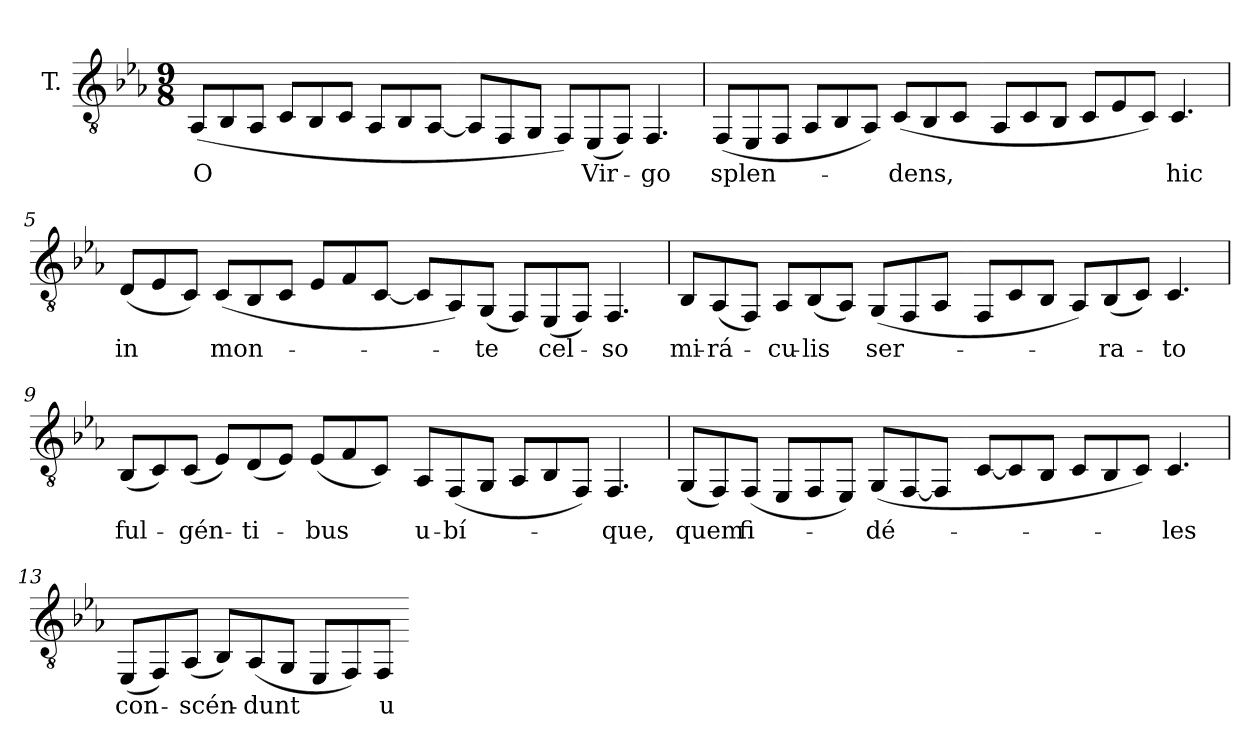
**kern	**text
*part1	*part1
*staff1	*staff1
*I"T.	*
!!LO:PB:g=z
*clefGv2	*
*ITrd2c3	*
*k[]	*
*C:	*
*M9/8	*
*MM56	*
=1	=1
!	!LO:LY:b:color=#000000
(8FFi/L	O
8GGi/	.
8FFi/J	.
8AAi/L	.
8GGi/	.
8AAi/J	.
8FFi/L	.
8GGi/	.
[<8FFi/J	.
=2-	=2-
8FFi/L]	.
8DDi/	.
8EEi/J	.
8DDi/L)	.
!	!LO:LY:b:color=#000000
(8CCi/	Vir-
8DDi/J)	.
!	!LO:LY:b:color=#000000
4.DDi/	-go
=3	=3
!	!LO:LY:b:color=#000000
(8DDi/L	splen-
8CCi/	.
8DDi/J	.
8FFi/L	.
8GGi/	.
8FFi/J)	.
!	!LO:LY:b:color=#000000
(8AAi/L	-dens,
8GGi/	.
8AAi/J	.
=4-	=4-
8FFi/L	.
8AAi/	.
8GGi/J	.
8AAi/L	.
8Ci/	.
8AAi/J)	.
!	!LO:LY:b:color=#000000
4.AAi/	hic
!!LO:LB:g=z
=5	=5
!	!LO:LY:b:color=#000000
(8BBi/L	in
8Ci/	.
8AAi/J)	.
!	!LO:LY:b:color=#000000
(8AAi/L	mon-
8GGi/	.
8AAi/J	.
8Ci/L	.
8Di/	.
[<8AAi/J	.
=6-	=6-
8AAi/L]	.
8FFi/)	.
!	!LO:LY:b:color=#000000
(8EEi/J	-te
8DDi/L)	.
!	!LO:LY:b:color=#000000
(8CCi/	cel-
8DDi/J)	.
!	!LO:LY:b:color=#000000
4.DDi/	-so
=7	=7
!	!LO:LY:b:color=#000000
8GGi/L	mi-
!	!LO:LY:b:color=#000000
(8FFi/	-rá-
8DDi/J)	.
!	!LO:LY:b:color=#000000
8FFi/L	-cu-
!	!LO:LY:b:color=#000000
(8GGi/	-lis
8FFi/J)	.
!	!LO:LY:b:color=#000000
(8EEi/L	ser-
8DDi/	.
8FFi/J	.
!!LO:LB:g=z
=8-	=8-
8DDi/L	.
8AAi/	.
8GGi/J	.
8FFi/L)	.
!	!LO:LY:b:color=#000000
(8GGi/	-ra-
8AAi/J)	.
!	!LO:LY:b:color=#000000
4.AAi/	-to
=9	=9
!	!LO:LY:b:color=#000000
(8GGi/L	ful-
8AAi/)	.
!	!LO:LY:b:color=#000000
(8AAi/J	-gén-
8Ci/L)	.
!	!LO:LY:b:color=#000000
(8BBi/	-ti-
8Ci/J)	.
!	!LO:LY:b:color=#000000
(8Ci/L	-bus
8Di/	.
8AAi/J)	.
=10-	=10-
!	!LO:LY:b:color=#000000
8FFi/L	u-
!	!LO:LY:b:color=#000000
(8DDi/	-bí-
8EEi/J	.
8FFi/L	.
8GGi/	.
8DDi/J)	.
!	!LO:LY:b:color=#000000
4.DDi/	-que,
!!LO:LB:g=z
=11	=11
!	!LO:LY:b:color=#000000
(8EEi/L	quem
8DDi/)	.
!	!LO:LY:b:color=#000000
(8DDi/J	fi-
8CCi/L	.
8DDi/	.
8CCi/J)	.
!	!LO:LY:b:color=#000000
(8EEi/L	-dé-
[<8DDi/	.
8DDi/J]	.
=12-	=12-
[<8AAi/L	.
8AAi/]	.
8GGi/J	.
8AAi/L	.
8GGi/	.
8AAi/J)	.
!	!LO:LY:b:color=#000000
4.AAi/	-les
=13	=13
!	!LO:LY:b:color=#000000
(8CCi/L	con-
8DDi/)	.
!	!LO:LY:b:color=#000000
(8FFi/J	-scén-
8GGi/L)	.
!	!LO:LY:b:color=#000000
(8FFi/	-dunt
8EEi/J	.
8CCi/L	.
8DDi/)	.
!	!LO:LY:b:color=#000000
8DDi/J	u-
=-	=-
*-	*-
